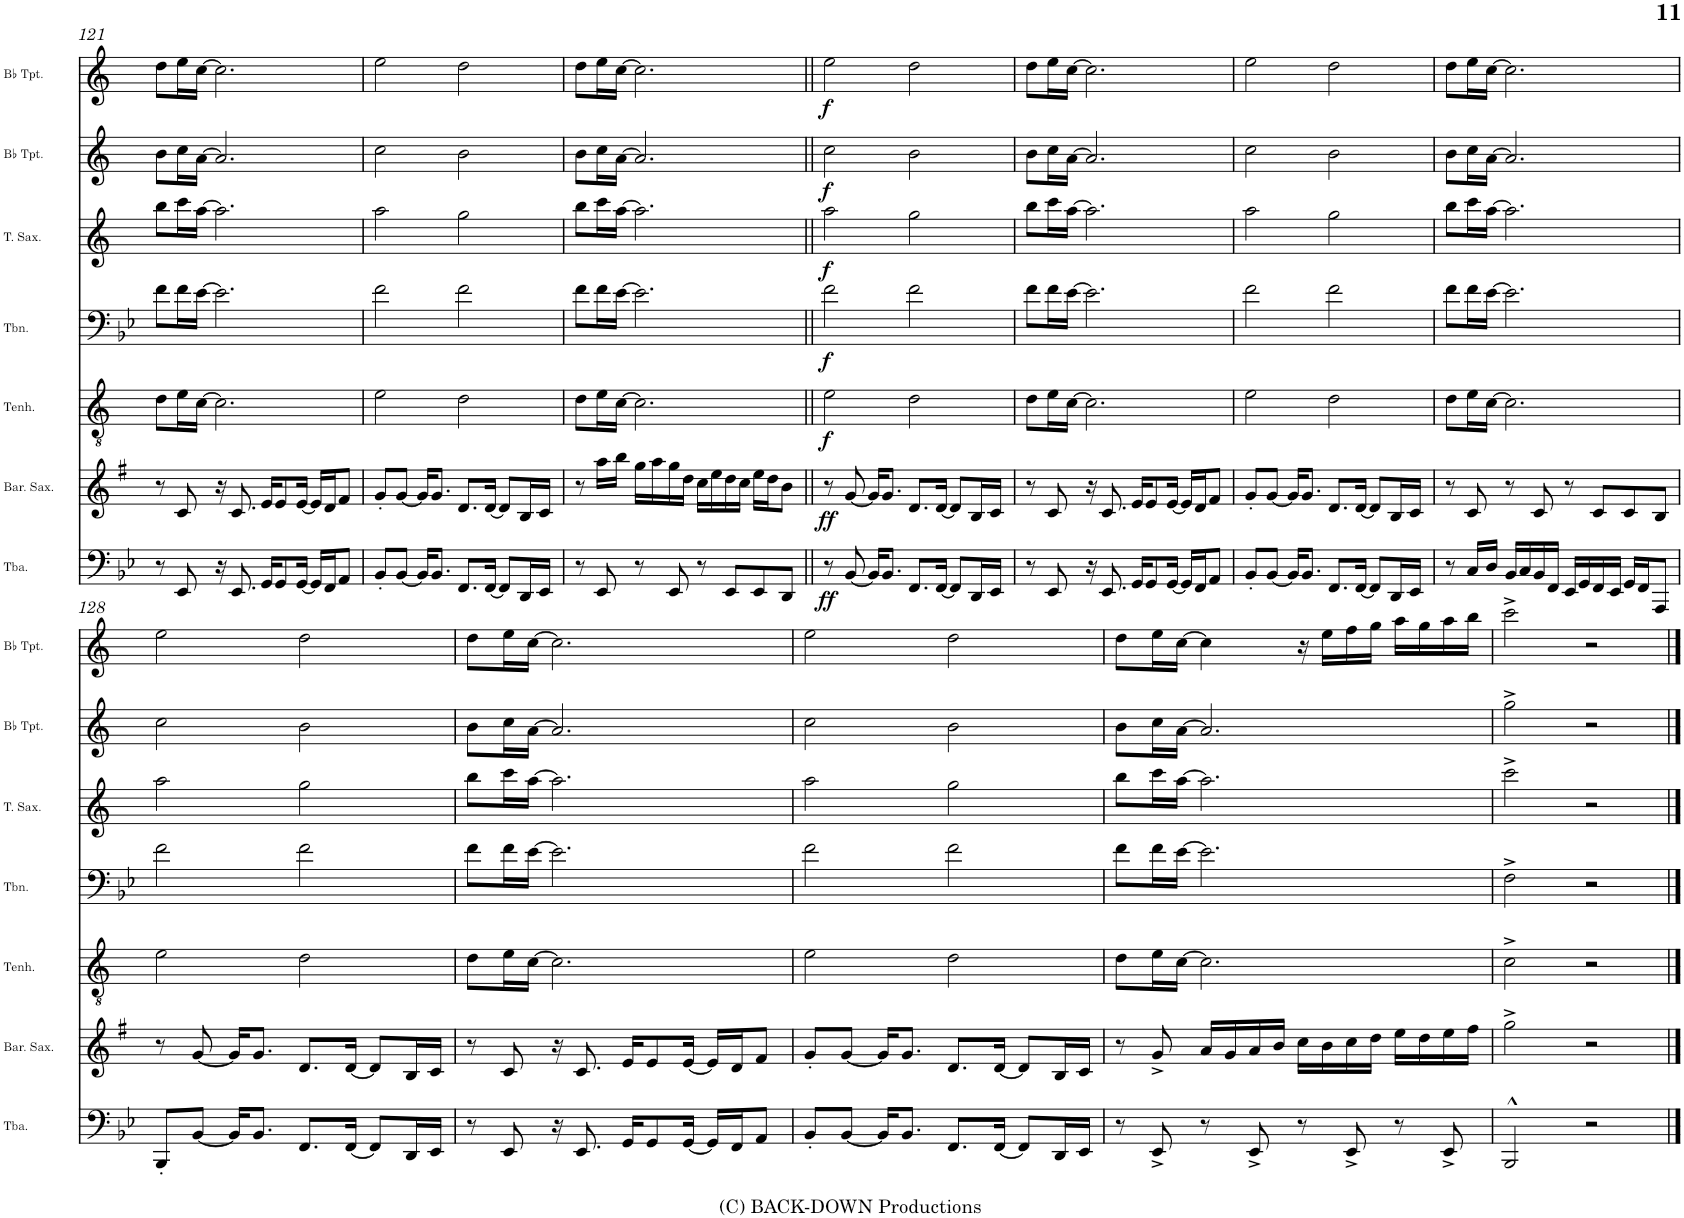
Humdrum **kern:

**kern	**dynam	**kern	**dynam	**kern	**dynam	**kern	**dynam	**kern	**dynam	**kern	**dynam	**kern	**dynam
*part7	*part7	*part6	*part6	*part5	*part5	*part4	*part4	*part3	*part3	*part2	*part2	*part1	*part1
*staff7	*staff7	*staff6	*staff6	*staff5	*staff5	*staff4	*staff4	*staff3	*staff3	*staff2	*staff2	*staff1	*staff1
*I"Tuba	*	*I"Baritone Saxophone	*	*I"Tenorhorn	*	*I"Trombone	*	*I"Tenor Saxophone	*	*I"Bb Trumpet	*	*I"Bb Trumpet	*
*I'Tba.	*	*I'Bar. Sax.	*	*I'Tenh.	*	*I'Tbn.	*	*I'T. Sax.	*	*I'Bb Tpt.	*	*I'Bb Tpt.	*
!!LO:PB:g=z
*clefF4	*	*clefG2	*	*clefGv2	*	*clefF4	*	*clefG2	*	*clefG2	*	*clefG2	*
*	*	*Trd12c21	*	*Trd1c2	*	*	*	*Trd8c14	*	*Trd1c2	*	*Trd1c2	*
*k[b-e-]	*	*k[f#]	*	*k[]	*	*k[b-e-]	*	*k[]	*	*k[]	*	*k[]	*
*M4/4	*	*M4/4	*	*M4/4	*	*M4/4	*	*M4/4	*	*M4/4	*	*M4/4	*
=121	=121	=121	=121	=121	=121	=121	=121	=121	=121	=121	=121	=121	=121
8r	.	8r	.	8d\L	.	8f\L	.	8bb\L	.	8b\L	.	8dd\L	.
8EE-/	.	8c/	.	16e\L	.	16f\L	.	16ccc\L	.	16cc\L	.	16ee\L	.
.	.	.	.	[16c\JJ	.	[16e-\JJ	.	[16aa\JJ	.	[16a\JJ	.	[16cc\JJ	.
16r	.	16r	.	2.c\]	.	2.e-\]	.	2.aa\]	.	2.a/]	.	2.cc\]	.
8.EE-/	.	8.c/	.	.	.	.	.	.	.	.	.	.	.
16GG/KL	.	16e/KL	.	.	.	.	.	.	.	.	.	.	.
8GG/	.	8e/	.	.	.	.	.	.	.	.	.	.	.
[16GG/Jk	.	[16e/Jk	.	.	.	.	.	.	.	.	.	.	.
16GG/LL]	.	16e/LL]	.	.	.	.	.	.	.	.	.	.	.
16FF/J	.	16d/J	.	.	.	.	.	.	.	.	.	.	.
8AA/J	.	8f#/J	.	.	.	.	.	.	.	.	.	.	.
=122	=122	=122	=122	=122	=122	=122	=122	=122	=122	=122	=122	=122	=122
8BB-'/L	.	8g'/L	.	2e\	.	2f\	.	2aa\	.	2cc\	.	2ee\	.
[8BB-/J	.	[8g/J	.	.	.	.	.	.	.	.	.	.	.
16BB-/KL]	.	16g/KL]	.	.	.	.	.	.	.	.	.	.	.
8.BB-/J	.	8.g/J	.	.	.	.	.	.	.	.	.	.	.
8.FF/L	.	8.d/L	.	2d\	.	2f\	.	2gg\	.	2b\	.	2dd\	.
[16FF/Jk	.	[16d/Jk	.	.	.	.	.	.	.	.	.	.	.
8FF/L]	.	8d/L]	.	.	.	.	.	.	.	.	.	.	.
16DD/L	.	16B/L	.	.	.	.	.	.	.	.	.	.	.
16EE-/JJ	.	16c/JJ	.	.	.	.	.	.	.	.	.	.	.
=123	=123	=123	=123	=123	=123	=123	=123	=123	=123	=123	=123	=123	=123
8r	.	8r	.	8d\L	.	8f\L	.	8bb\L	.	8b\L	.	8dd\L	.
8EE-/	.	16aa\LL	.	16e\L	.	16f\L	.	16ccc\L	.	16cc\L	.	16ee\L	.
.	.	16bb\JJ	.	[16c\JJ	.	[16e-\JJ	.	[16aa\JJ	.	[16a\JJ	.	[16cc\JJ	.
8r	.	16gg\LL	.	2.c\]	.	2.e-\]	.	2.aa\]	.	2.a/]	.	2.cc\]	.
.	.	16aa\	.	.	.	.	.	.	.	.	.	.	.
8EE-/	.	16gg\	.	.	.	.	.	.	.	.	.	.	.
.	.	16dd\JJ	.	.	.	.	.	.	.	.	.	.	.
8r	.	16cc\LL	.	.	.	.	.	.	.	.	.	.	.
.	.	16ee\	.	.	.	.	.	.	.	.	.	.	.
8EE-/L	.	16dd\	.	.	.	.	.	.	.	.	.	.	.
.	.	16cc\JJ	.	.	.	.	.	.	.	.	.	.	.
8EE-/	.	16ee\LL	.	.	.	.	.	.	.	.	.	.	.
.	.	16dd\J	.	.	.	.	.	.	.	.	.	.	.
8DD/J	.	8b\J	.	.	.	.	.	.	.	.	.	.	.
=124||	=124||	=124||	=124||	=124||	=124||	=124||	=124||	=124||	=124||	=124||	=124||	=124||	=124||
!	!LO:DY:b	!	!LO:DY:b	!	!LO:DY:b	!	!LO:DY:b	!	!LO:DY:b	!	!LO:DY:b	!	!LO:DY:b
8r	ff	8r	ff	2e\	f	2f\	f	2aa\	f	2cc\	f	2ee\	f
[8BB-/	.	[8g/	.	.	.	.	.	.	.	.	.	.	.
16BB-/KL]	.	16g/KL]	.	.	.	.	.	.	.	.	.	.	.
8.BB-/J	.	8.g/J	.	.	.	.	.	.	.	.	.	.	.
8.FF/L	.	8.d/L	.	2d\	.	2f\	.	2gg\	.	2b\	.	2dd\	.
[16FF/Jk	.	[16d/Jk	.	.	.	.	.	.	.	.	.	.	.
8FF/L]	.	8d/L]	.	.	.	.	.	.	.	.	.	.	.
16DD/L	.	16B/L	.	.	.	.	.	.	.	.	.	.	.
16EE-/JJ	.	16c/JJ	.	.	.	.	.	.	.	.	.	.	.
=125	=125	=125	=125	=125	=125	=125	=125	=125	=125	=125	=125	=125	=125
8r	.	8r	.	8d\L	.	8f\L	.	8bb\L	.	8b\L	.	8dd\L	.
8EE-/	.	8c/	.	16e\L	.	16f\L	.	16ccc\L	.	16cc\L	.	16ee\L	.
.	.	.	.	[16c\JJ	.	[16e-\JJ	.	[16aa\JJ	.	[16a\JJ	.	[16cc\JJ	.
16r	.	16r	.	2.c\]	.	2.e-\]	.	2.aa\]	.	2.a/]	.	2.cc\]	.
8.EE-/	.	8.c/	.	.	.	.	.	.	.	.	.	.	.
16GG/KL	.	16e/KL	.	.	.	.	.	.	.	.	.	.	.
8GG/	.	8e/	.	.	.	.	.	.	.	.	.	.	.
[16GG/Jk	.	[16e/Jk	.	.	.	.	.	.	.	.	.	.	.
16GG/LL]	.	16e/LL]	.	.	.	.	.	.	.	.	.	.	.
16FF/J	.	16d/J	.	.	.	.	.	.	.	.	.	.	.
8AA/J	.	8f#/J	.	.	.	.	.	.	.	.	.	.	.
=126	=126	=126	=126	=126	=126	=126	=126	=126	=126	=126	=126	=126	=126
8BB-'/L	.	8g'/L	.	2e\	.	2f\	.	2aa\	.	2cc\	.	2ee\	.
[8BB-/J	.	[8g/J	.	.	.	.	.	.	.	.	.	.	.
16BB-/KL]	.	16g/KL]	.	.	.	.	.	.	.	.	.	.	.
8.BB-/J	.	8.g/J	.	.	.	.	.	.	.	.	.	.	.
8.FF/L	.	8.d/L	.	2d\	.	2f\	.	2gg\	.	2b\	.	2dd\	.
[16FF/Jk	.	[16d/Jk	.	.	.	.	.	.	.	.	.	.	.
8FF/L]	.	8d/L]	.	.	.	.	.	.	.	.	.	.	.
16DD/L	.	16B/L	.	.	.	.	.	.	.	.	.	.	.
16EE-/JJ	.	16c/JJ	.	.	.	.	.	.	.	.	.	.	.
=127	=127	=127	=127	=127	=127	=127	=127	=127	=127	=127	=127	=127	=127
8r	.	8r	.	8d\L	.	8f\L	.	8bb\L	.	8b\L	.	8dd\L	.
16C/LL	.	8c/	.	16e\L	.	16f\L	.	16ccc\L	.	16cc\L	.	16ee\L	.
16D/JJ	.	.	.	[16c\JJ	.	[16e-\JJ	.	[16aa\JJ	.	[16a\JJ	.	[16cc\JJ	.
16BB-/LL	.	8r	.	2.c\]	.	2.e-\]	.	2.aa\]	.	2.a/]	.	2.cc\]	.
16C/	.	.	.	.	.	.	.	.	.	.	.	.	.
16BB-/	.	8c/	.	.	.	.	.	.	.	.	.	.	.
16FF/JJ	.	.	.	.	.	.	.	.	.	.	.	.	.
16EE-/LL	.	8r	.	.	.	.	.	.	.	.	.	.	.
16GG/	.	.	.	.	.	.	.	.	.	.	.	.	.
16FF/	.	8c/L	.	.	.	.	.	.	.	.	.	.	.
16EE-/JJ	.	.	.	.	.	.	.	.	.	.	.	.	.
16GG/LL	.	8c/	.	.	.	.	.	.	.	.	.	.	.
16FF/J	.	.	.	.	.	.	.	.	.	.	.	.	.
8AAA/J	.	8B/J	.	.	.	.	.	.	.	.	.	.	.
!!LO:LB:g=z
=128	=128	=128	=128	=128	=128	=128	=128	=128	=128	=128	=128	=128	=128
8BBB-'/L	.	8r	.	2e\	.	2f\	.	2aa\	.	2cc\	.	2ee\	.
[8BB-/J	.	[8g/	.	.	.	.	.	.	.	.	.	.	.
16BB-/KL]	.	16g/KL]	.	.	.	.	.	.	.	.	.	.	.
8.BB-/J	.	8.g/J	.	.	.	.	.	.	.	.	.	.	.
8.FF/L	.	8.d/L	.	2d\	.	2f\	.	2gg\	.	2b\	.	2dd\	.
[16FF/Jk	.	[16d/Jk	.	.	.	.	.	.	.	.	.	.	.
8FF/L]	.	8d/L]	.	.	.	.	.	.	.	.	.	.	.
16DD/L	.	16B/L	.	.	.	.	.	.	.	.	.	.	.
16EE-/JJ	.	16c/JJ	.	.	.	.	.	.	.	.	.	.	.
=129	=129	=129	=129	=129	=129	=129	=129	=129	=129	=129	=129	=129	=129
8r	.	8r	.	8d\L	.	8f\L	.	8bb\L	.	8b\L	.	8dd\L	.
8EE-/	.	8c/	.	16e\L	.	16f\L	.	16ccc\L	.	16cc\L	.	16ee\L	.
.	.	.	.	[16c\JJ	.	[16e-\JJ	.	[16aa\JJ	.	[16a\JJ	.	[16cc\JJ	.
16r	.	16r	.	2.c\]	.	2.e-\]	.	2.aa\]	.	2.a/]	.	2.cc\]	.
8.EE-/	.	8.c/	.	.	.	.	.	.	.	.	.	.	.
16GG/KL	.	16e/KL	.	.	.	.	.	.	.	.	.	.	.
8GG/	.	8e/	.	.	.	.	.	.	.	.	.	.	.
[16GG/Jk	.	[16e/Jk	.	.	.	.	.	.	.	.	.	.	.
16GG/LL]	.	16e/LL]	.	.	.	.	.	.	.	.	.	.	.
16FF/J	.	16d/J	.	.	.	.	.	.	.	.	.	.	.
8AA/J	.	8f#/J	.	.	.	.	.	.	.	.	.	.	.
=130	=130	=130	=130	=130	=130	=130	=130	=130	=130	=130	=130	=130	=130
8BB-'/L	.	8g'/L	.	2e\	.	2f\	.	2aa\	.	2cc\	.	2ee\	.
[8BB-/J	.	[8g/J	.	.	.	.	.	.	.	.	.	.	.
16BB-/KL]	.	16g/KL]	.	.	.	.	.	.	.	.	.	.	.
8.BB-/J	.	8.g/J	.	.	.	.	.	.	.	.	.	.	.
8.FF/L	.	8.d/L	.	2d\	.	2f\	.	2gg\	.	2b\	.	2dd\	.
[16FF/Jk	.	[16d/Jk	.	.	.	.	.	.	.	.	.	.	.
8FF/L]	.	8d/L]	.	.	.	.	.	.	.	.	.	.	.
16DD/L	.	16B/L	.	.	.	.	.	.	.	.	.	.	.
16EE-/JJ	.	16c/JJ	.	.	.	.	.	.	.	.	.	.	.
=131	=131	=131	=131	=131	=131	=131	=131	=131	=131	=131	=131	=131	=131
8r	.	8r	.	8d\L	.	8f\L	.	8bb\L	.	8b\L	.	8dd\L	.
8EE-^/	.	8g^/	.	16e\L	.	16f\L	.	16ccc\L	.	16cc\L	.	16ee\L	.
.	.	.	.	[16c\JJ	.	[16e-\JJ	.	[16aa\JJ	.	[16a\JJ	.	[16cc\JJ	.
8r	.	16a/LL	.	2.c\]	.	2.e-\]	.	2.aa\]	.	2.a/]	.	4cc\]	.
.	.	16g/	.	.	.	.	.	.	.	.	.	.	.
8EE-^/	.	16a/	.	.	.	.	.	.	.	.	.	.	.
.	.	16b/JJ	.	.	.	.	.	.	.	.	.	.	.
8r	.	16cc\LL	.	.	.	.	.	.	.	.	.	16r	.
.	.	16b\	.	.	.	.	.	.	.	.	.	16ee\LL	.
8EE-^/	.	16cc\	.	.	.	.	.	.	.	.	.	16ff\	.
.	.	16dd\JJ	.	.	.	.	.	.	.	.	.	16gg\JJ	.
8r	.	16ee\LL	.	.	.	.	.	.	.	.	.	16aa\LL	.
.	.	16dd\	.	.	.	.	.	.	.	.	.	16gg\	.
8EE-^/	.	16ee\	.	.	.	.	.	.	.	.	.	16aa\	.
.	.	16ff#\JJ	.	.	.	.	.	.	.	.	.	16bb\JJ	.
=132	=132	=132	=132	=132	=132	=132	=132	=132	=132	=132	=132	=132	=132
2BBB-^^/	.	2gg^\	.	2c^\	.	2F^\	.	2ccc^\	.	2gg^\	.	2ccc^\	.
2r	.	2r	.	2r	.	2r	.	2r	.	2r	.	2r	.
==	==	==	==	==	==	==	==	==	==	==	==	==	==
*-	*-	*-	*-	*-	*-	*-	*-	*-	*-	*-	*-	*-	*-
